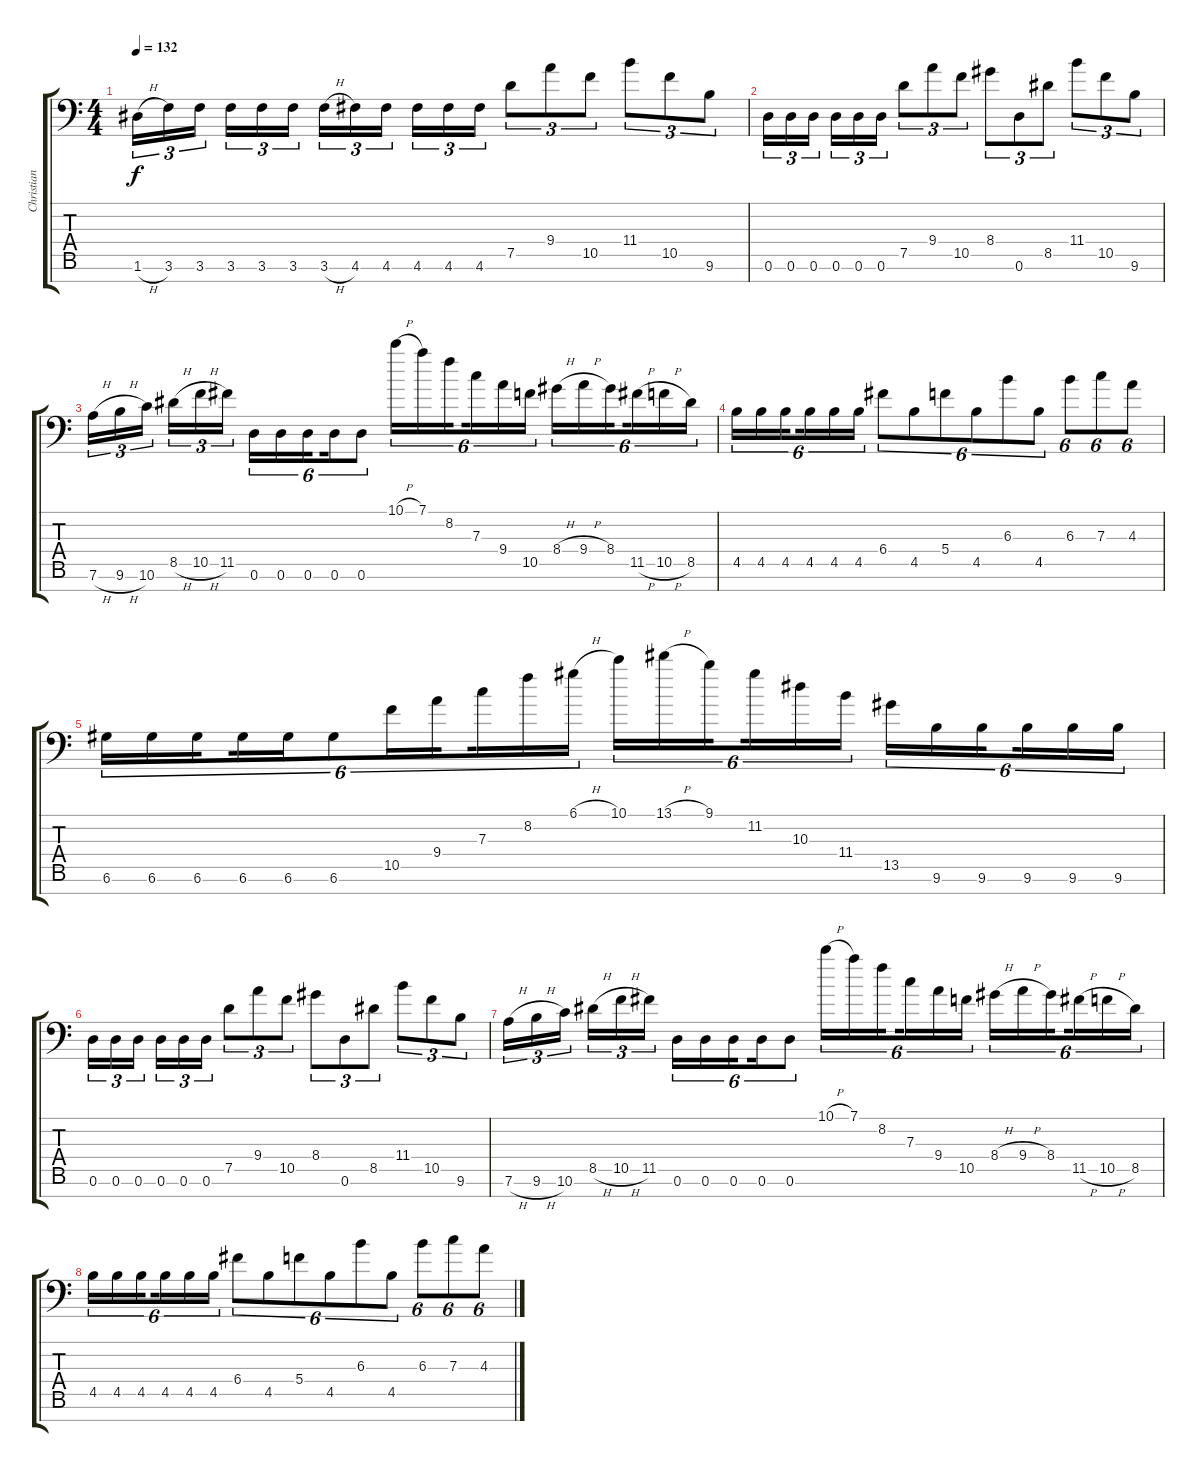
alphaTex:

\track ("Christian Muenzner" "Christian ") {instrument distortionguitar}
\staff {score tabs}
\tuning (D4 A3 F3 C3 G2 D2 C-1) {hide}
\ts (4 4)
\tempo 132
\clef f4
\ks c
1.6{h}.16{tu (3 2) dy f} 3.6.16{tu (3 2)} 3.6.16{tu (3 2) beam splitsecondary} 3.6.16{tu (3 2)} 3.6.16{tu (3 2)} 3.6.16{tu (3 2)} 3.6{h}.16{tu (3 2)} 4.6.16{tu (3 2)} 4.6.16{tu (3 2) beam splitsecondary} 4.6.16{tu (3 2)} 4.6.16{tu (3 2)} 4.6.16{tu (3 2)} 7.5.8{tu (3 2)} 9.4.8{tu (3 2)} 10.5.8{tu (3 2)} 11.4.8{tu (3 2)} 10.5.8{tu (3 2)} 9.6.8{tu (3 2)} |
0.6.16{tu (3 2)} 0.6.16{tu (3 2)} 0.6.16{tu (3 2) beam splitsecondary} 0.6.16{tu (3 2)} 0.6.16{tu (3 2)} 0.6.16{tu (3 2)} 7.5.8{tu (3 2)} 9.4.8{tu (3 2)} 10.5.8{tu (3 2)} 8.4.8{tu (3 2)} 0.6.8{tu (3 2)} 8.5.8{tu (3 2)} 11.4.8{tu (3 2)} 10.5.8{tu (3 2)} 9.6.8{tu (3 2)} |
7.6{h}.16{tu (3 2)} 9.6{h}.16{tu (3 2)} 10.6.16{tu (3 2) beam splitsecondary} 8.5{h}.16{tu (3 2)} 10.5{h}.16{tu (3 2)} 11.5.16{tu (3 2)} 0.6.16{tu (6 4)} 0.6.16{tu (6 4)} 0.6.16{tu (6 4) beam splitsecondary} 0.6.16{tu (6 4)} 0.6.8{tu (6 4)} 10.1{h}.16{tu (6 4)} 7.1.16{tu (6 4)} 8.2.16{tu (6 4) beam splitsecondary} 7.3.16{tu (6 4)} 9.4.16{tu (6 4)} 10.5.16{tu (6 4)} 8.4{h}.16{tu (6 4)} 9.4{h}.16{tu (6 4)} 8.4.16{tu (6 4) beam splitsecondary} 11.5{h}.16{tu (6 4)} 10.5{h}.16{tu (6 4)} 8.5.16{tu (6 4)} |
4.5.16{tu (6 4)} 4.5.16{tu (6 4)} 4.5.16{tu (6 4) beam splitsecondary} 4.5.16{tu (6 4)} 4.5.16{tu (6 4)} 4.5.16{tu (6 4)} 6.4.8{tu (6 4)} 4.5.8{tu (6 4)} 5.4.8{tu (6 4)} 4.5.8{tu (6 4)} 6.3.8{tu (6 4)} 4.5.8{tu (6 4)} 6.3.8{tu (6 4)} 7.3.8{tu (6 4)} 4.3.8{tu (6 4)} |
6.6.16{tu (6 4)} 6.6.16{tu (6 4)} 6.6.16{tu (6 4) beam splitsecondary} 6.6.16{tu (6 4)} 6.6.16{tu (6 4)} 6.6.8{tu (6 4)} 10.5.16{tu (6 4)} 9.4.16{tu (6 4) beam splitsecondary} 7.3.16{tu (6 4)} 8.2.16{tu (6 4)} 6.1{h}.16{tu (6 4)} 10.1.16{tu (6 4)} 13.1{h}.16{tu (6 4)} 9.1.16{tu (6 4) beam splitsecondary} 11.2.16{tu (6 4)} 10.3.16{tu (6 4)} 11.4.16{tu (6 4)} 13.5.16{tu (6 4)} 9.6.16{tu (6 4)} 9.6.16{tu (6 4) beam splitsecondary} 9.6.16{tu (6 4)} 9.6.16{tu (6 4)} 9.6.16{tu (6 4)} |
0.6.16{tu (3 2)} 0.6.16{tu (3 2)} 0.6.16{tu (3 2) beam splitsecondary} 0.6.16{tu (3 2)} 0.6.16{tu (3 2)} 0.6.16{tu (3 2)} 7.5.8{tu (3 2)} 9.4.8{tu (3 2)} 10.5.8{tu (3 2)} 8.4.8{tu (3 2)} 0.6.8{tu (3 2)} 8.5.8{tu (3 2)} 11.4.8{tu (3 2)} 10.5.8{tu (3 2)} 9.6.8{tu (3 2)} |
7.6{h}.16{tu (3 2)} 9.6{h}.16{tu (3 2)} 10.6.16{tu (3 2) beam splitsecondary} 8.5{h}.16{tu (3 2)} 10.5{h}.16{tu (3 2)} 11.5.16{tu (3 2)} 0.6.16{tu (6 4)} 0.6.16{tu (6 4)} 0.6.16{tu (6 4) beam splitsecondary} 0.6.16{tu (6 4)} 0.6.8{tu (6 4)} 10.1{h}.16{tu (6 4)} 7.1.16{tu (6 4)} 8.2.16{tu (6 4) beam splitsecondary} 7.3.16{tu (6 4)} 9.4.16{tu (6 4)} 10.5.16{tu (6 4)} 8.4{h}.16{tu (6 4)} 9.4{h}.16{tu (6 4)} 8.4.16{tu (6 4) beam splitsecondary} 11.5{h}.16{tu (6 4)} 10.5{h}.16{tu (6 4)} 8.5.16{tu (6 4)} |
4.5.16{tu (6 4)} 4.5.16{tu (6 4)} 4.5.16{tu (6 4) beam splitsecondary} 4.5.16{tu (6 4)} 4.5.16{tu (6 4)} 4.5.16{tu (6 4)} 6.4.8{tu (6 4)} 4.5.8{tu (6 4)} 5.4.8{tu (6 4)} 4.5.8{tu (6 4)} 6.3.8{tu (6 4)} 4.5.8{tu (6 4)} 6.3.8{tu (6 4)} 7.3.8{tu (6 4)} 4.3.8{tu (6 4)}
